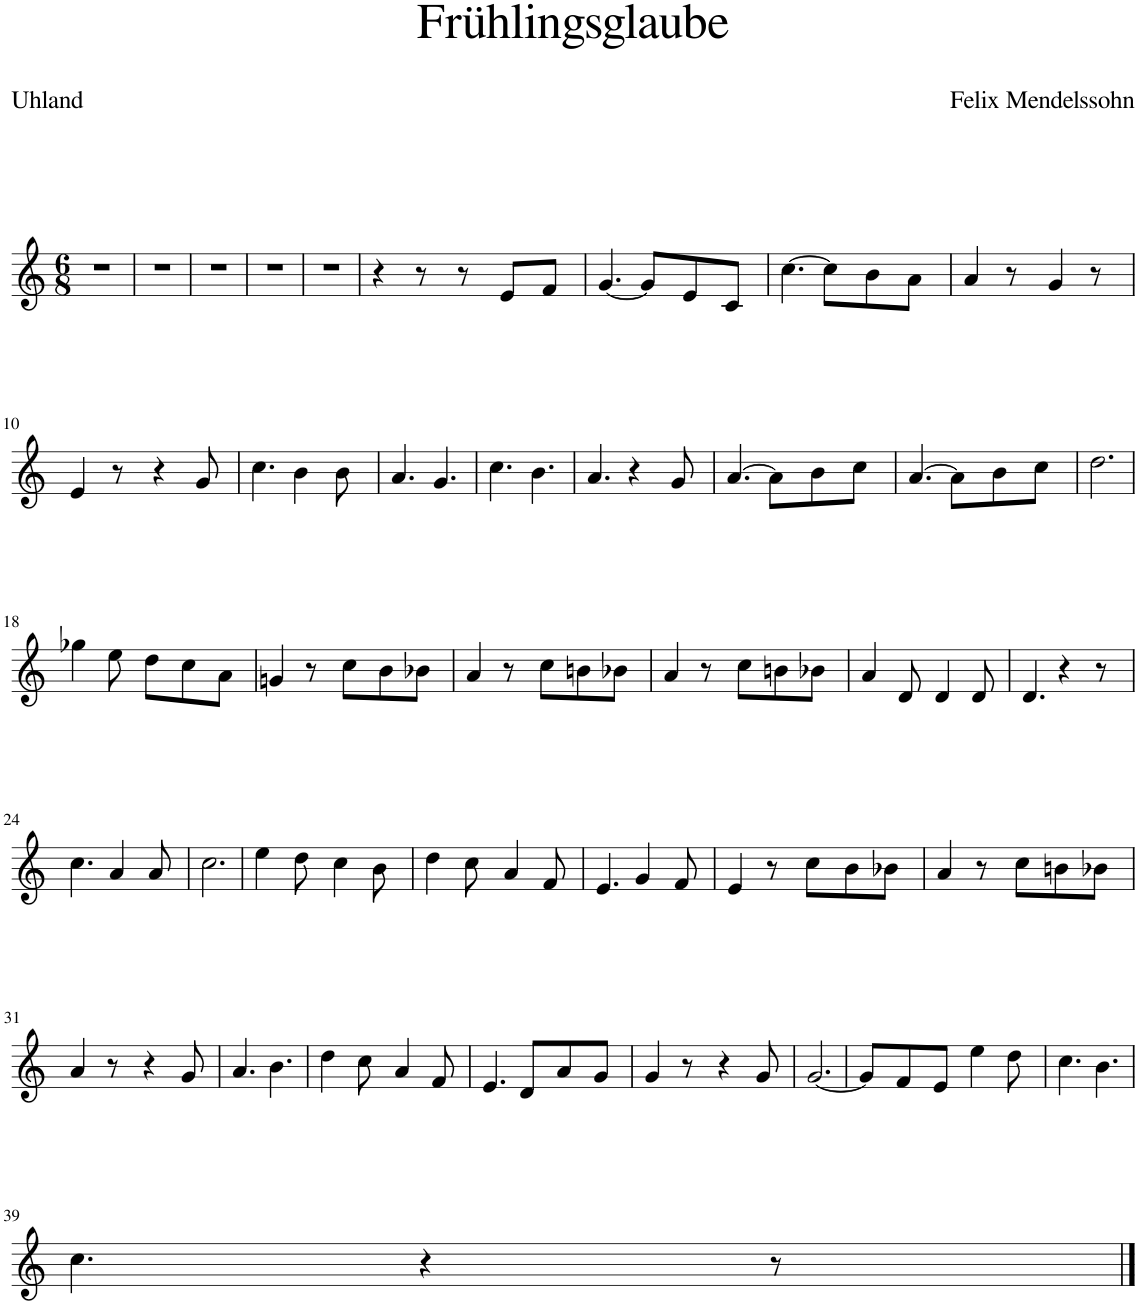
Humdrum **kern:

**kern
*part1
*staff1
*I"Piano
*I'Pno
*clefG2
*k[]
*M6/8
=1
2.r
=2
2.r
=3
2.r
=4
2.r
=5
2.r
=6
4r
8r
8r
8e/L
8f/J
=7
[4.g/
8g/L]
8e/
8c/J
=8
[4.cc\
8cc\L]
8b\
8a\J
=9
4a/
8r
4g/
8r
!!LO:LB:g=z
=10
4e/
8r
4r
8g/
=11
4.cc\
4b\
8b\
=12
4.a/
4.g/
=13
4.cc\
4.b\
=14
4.a/
4r
8g/
=15
[4.a/
8a\L]
8b\
8cc\J
=16
[4.a/
8a\L]
8b\
8cc\J
=17
2.dd\
!!LO:LB:g=z
=18
4gg-X\
8ee\
8dd\L
8cc\
8a\J
=19
4gn/
8r
8cc\L
8b\
8b-X\J
=20
4a/
8r
8cc\L
8bn\
8b-X\J
=21
4a/
8r
8cc\L
8bn\
8b-X\J
=22
4a/
8d/
4d/
8d/
=23
4.d/
4r
8r
!!LO:LB:g=z
=24
4.cc\
4a/
8a/
=25
2.cc\
=26
4ee\
8dd\
4cc\
8b\
=27
4dd\
8cc\
4a/
8f/
=28
4.e/
4g/
8f/
=29
4e/
8r
8cc\L
8b\
8b-X\J
=30
4a/
8r
8cc\L
8bn\
8b-X\J
!!LO:LB:g=z
=31
4a/
8r
4r
8g/
=32
4.a/
4.b\
=33
4dd\
8cc\
4a/
8f/
=34
4.e/
8d/L
8a/
8g/J
=35
4g/
8r
4r
8g/
=36
[2.g/
=37
8g/L]
8f/
8e/J
4ee\
8dd\
=38
4.cc\
4.b\
!!LO:LB:g=z
=39
4.cc\
4r
8r
==
*-
